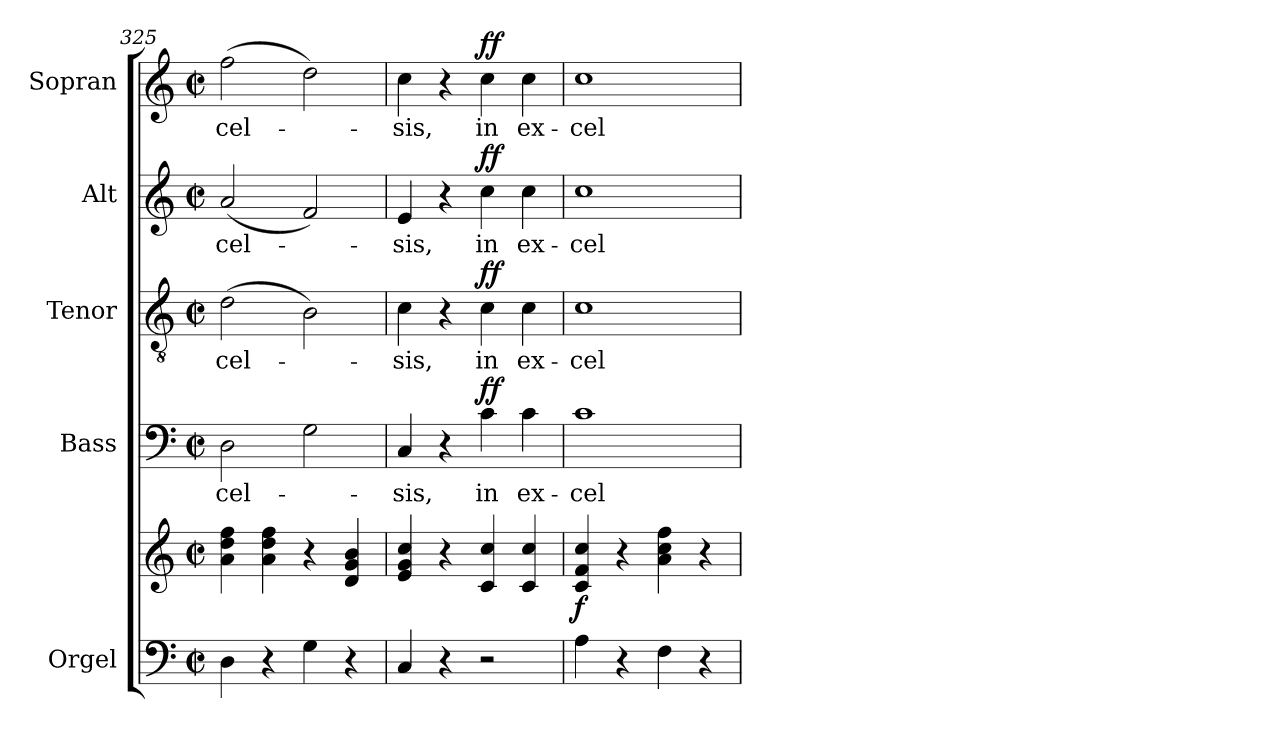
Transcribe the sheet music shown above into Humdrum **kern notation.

**kern	**kern	**dynam	**kern	**text	**dynam	**kern	**text	**dynam	**kern	**text	**dynam	**kern	**text	**dynam
*part5	*part5	*part5	*part4	*part4	*part4	*part3	*part3	*part3	*part2	*part2	*part2	*part1	*part1	*part1
*staff6	*staff5	*staff5/6	*staff4	*staff4	*staff4	*staff3	*staff3	*staff3	*staff2	*staff2	*staff2	*staff1	*staff1	*staff1
*I"Orgel	*	*	*I"Bass	*	*	*I"Tenor	*	*	*I"Alt	*	*	*I"Sopran	*	*
*I'Org.	*	*	*I'B.	*	*	*I'T.	*	*	*I'A.	*	*	*I'S.	*	*
*clefF4	*clefG2	*	*clefF4	*	*	*clefGv2	*	*	*clefG2	*	*	*clefG2	*	*
*k[]	*k[]	*	*k[]	*	*	*k[]	*	*	*k[]	*	*	*k[]	*	*
*C:	*C:	*	*C:	*	*	*C:	*	*	*C:	*	*	*C:	*	*
*M2/2	*M2/2	*	*M2/2	*	*	*M2/2	*	*	*M2/2	*	*	*M2/2	*	*
*met(c|)	*met(c|)	*	*met(c|)	*	*	*met(c|)	*	*	*met(c|)	*	*	*met(c|)	*	*
=325	=325	=325	=325	=325	=325	=325	=325	=325	=325	=325	=325	=325	=325	=325
!	!	!	!	!LO:LY:b	!	!	!LO:LY:b	!	!	!LO:LY:b	!	!	!LO:LY:b	!
4D\	4a\ 4dd\ 4ff\	.	2D\	-cel-	.	(>2d\	-cel-	.	(<2a/	-cel-	.	(>2ff\	-cel-	.
4r	4a\ 4dd\ 4ff\	.	.	.	.	.	.	.	.	.	.	.	.	.
4G\	4r	.	2G\	.	.	2B\)	.	.	2f/)	.	.	2dd\)	.	.
4r	4d/ 4g/ 4b/	.	.	.	.	.	.	.	.	.	.	.	.	.
=326	=326	=326	=326	=326	=326	=326	=326	=326	=326	=326	=326	=326	=326	=326
!	!	!	!	!LO:LY:b	!	!	!LO:LY:b	!	!	!LO:LY:b	!	!	!LO:LY:b	!
4C/	4e/ 4g/ 4cc/	.	4C/	-sis,	.	4c\	-sis,	.	4e/	-sis,	.	4cc\	-sis,	.
4r	4r	.	4r	.	.	4r	.	.	4r	.	.	4r	.	.
!	!	!	!	!LO:LY:b	!LO:DY:a	!	!LO:LY:b	!LO:DY:a	!	!LO:LY:b	!LO:DY:a	!	!LO:LY:b	!LO:DY:a
2r	4c/ 4cc/	.	4c\	in	ff	4c\	in	ff	4cc\	in	ff	4cc\	in	ff
!	!	!	!	!LO:LY:b	!	!	!LO:LY:b	!	!	!LO:LY:b	!	!	!LO:LY:b	!
.	4c/ 4cc/	.	4c\	ex-	.	4c\	ex-	.	4cc\	ex-	.	4cc\	ex-	.
=327	=327	=327	=327	=327	=327	=327	=327	=327	=327	=327	=327	=327	=327	=327
!	!	!LO:DY:b	!	!LO:LY:b	!	!	!LO:LY:b	!	!	!LO:LY:b	!	!	!LO:LY:b	!
4A\	4c/ 4f/ 4cc/	f	1c	-cel-	.	1c	-cel-	.	1cc	-cel-	.	1cc	-cel-	.
4r	4r	.	.	.	.	.	.	.	.	.	.	.	.	.
4F\	4a\ 4cc\ 4ff\	.	.	.	.	.	.	.	.	.	.	.	.	.
4r	4r	.	.	.	.	.	.	.	.	.	.	.	.	.
=	=	=	=	=	=	=	=	=	=	=	=	=	=	=
*-	*-	*-	*-	*-	*-	*-	*-	*-	*-	*-	*-	*-	*-	*-
